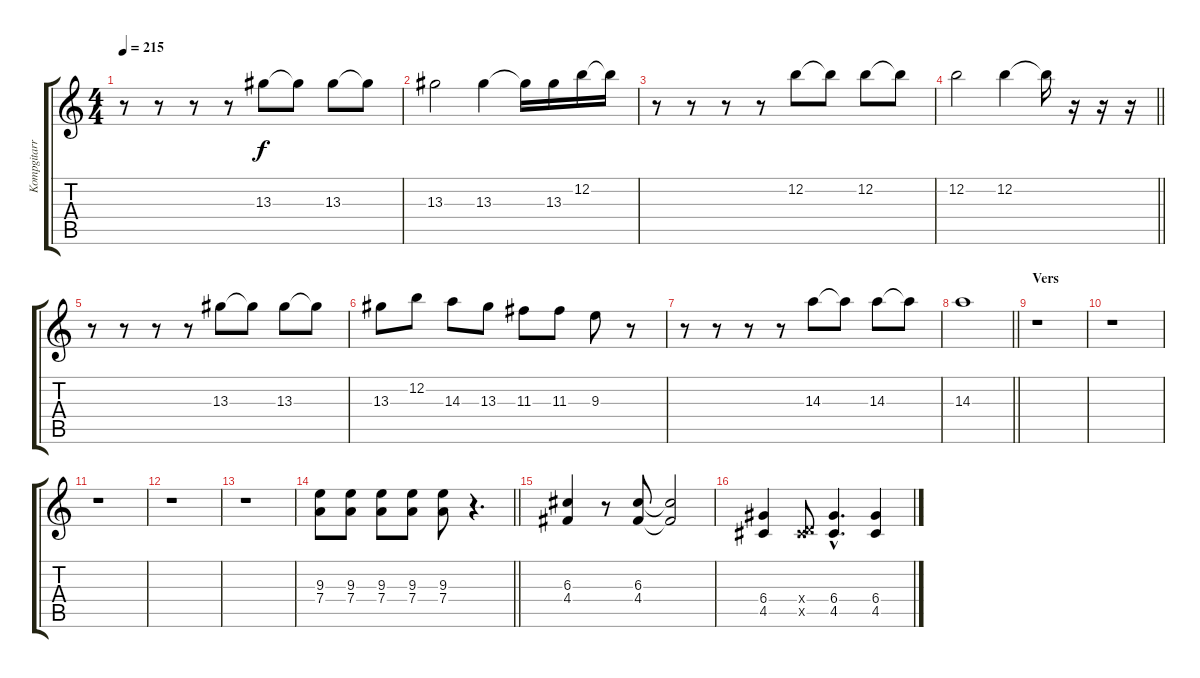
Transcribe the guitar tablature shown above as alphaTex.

\track ("Kompgitarr" "Kompgitarr") {instrument distortionguitar}
\staff {score tabs}
\tuning (E4 B3 G3 D3 A2 E2) {hide}
\ts (4 4)
\section ("" "")
\tempo 215
\clef g2
\ks c
r.8{dy f instrument distortionguitar} r.8 r.8 r.8 13.3.8 13.3{t}.8 13.3.8 13.3{t}.8 |
13.3.2 13.3.4 13.3{t}.16 13.3.16 12.2.16 12.2{t}.16 |
r.8 r.8 r.8 r.8 12.2.8 12.2{t}.8 12.2.8 12.2{t}.8 |
\barLineRight lightlight
12.2.2 12.2.4 12.2{t}.16 r.16 r.16 r.16 |
r.8 r.8 r.8 r.8 13.3.8 13.3{t}.8 13.3.8 13.3{t}.8 |
13.3.8 12.2.8 14.3.8 13.3.8 11.3.8 11.3.8 9.3.8 r.8 |
r.8 r.8 r.8 r.8 14.3.8 14.3{t}.8 14.3.8 14.3{t}.8 |
\barLineRight lightlight
14.3.1 |
\section ("" "Vers")
r.1 |
r.1 |
r.1 |
r.1 |
r.1 |
\barLineRight lightlight
(9.3 7.4).8 (9.3 7.4).8 (9.3 7.4).8 (9.3 7.4).8 (9.3 7.4).8 r.4{d} |
(6.3 4.4).4 r.8 (6.3 4.4).8 (6.3{t} 4.4{t}).2 |
(6.4 4.5).4 (0.4{x} 4.5{x}).8 (6.4{hac} 4.5{hac}).4{d} (6.4 4.5).4
